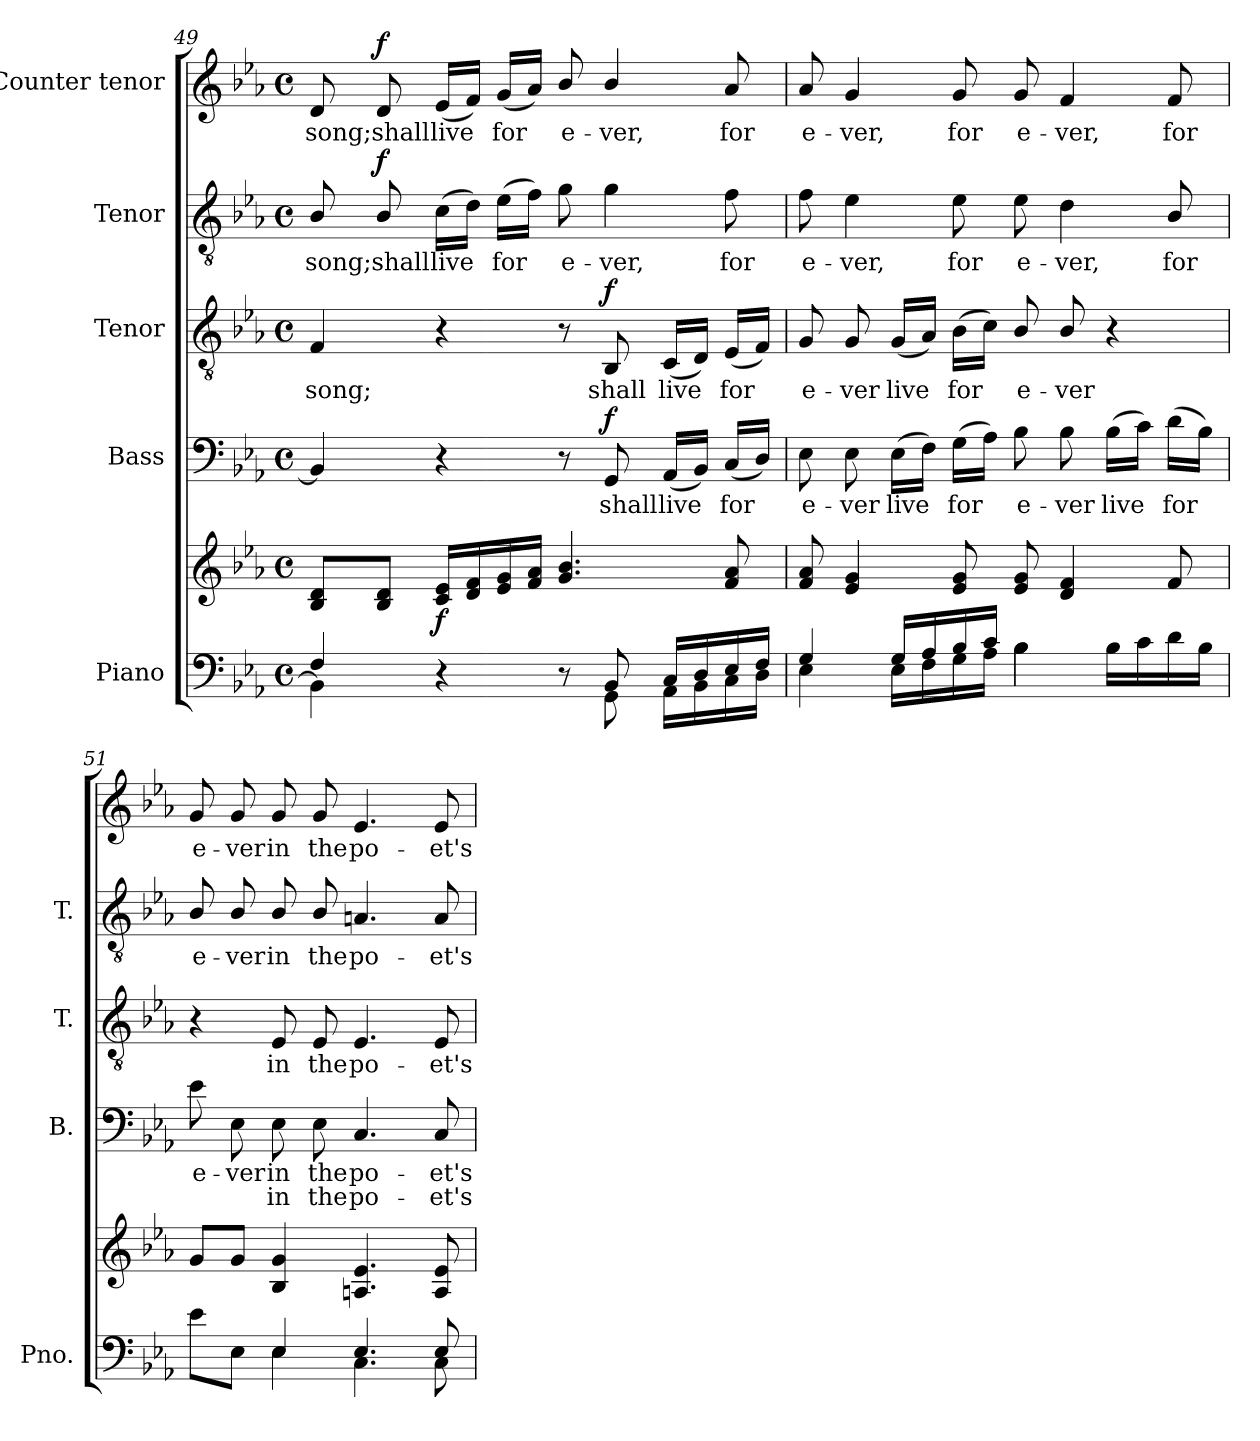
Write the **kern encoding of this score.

**kern	**kern	**dynam	**kern	**text	**text	**dynam	**kern	**text	**dynam	**kern	**text	**dynam	**kern	**text	**dynam
*part5	*part5	*part5	*part4	*part4	*part4	*part4	*part3	*part3	*part3	*part2	*part2	*part2	*part1	*part1	*part1
*staff6	*staff5	*staff5/6	*staff4	*staff4	*staff4	*staff4	*staff3	*staff3	*staff3	*staff2	*staff2	*staff2	*staff1	*staff1	*staff1
*I"Piano	*	*	*I"Bass	*	*	*	*I"Tenor	*	*	*I"Tenor	*	*	*I"Counter tenor	*	*
*I'Pno.	*	*	*I'B.	*	*	*	*I'T.	*	*	*I'T.	*	*	*	*	*
*clefF4	*clefG2	*	*clefF4	*	*	*	*clefGv2	*	*	*clefGv2	*	*	*clefG2	*	*
*	*	*	*	*	*	*	*ITrd7c12	*	*	*ITrd7c12	*	*	*	*	*
*k[b-e-a-]	*k[b-e-a-]	*	*k[b-e-a-]	*	*	*	*k[b-e-a-]	*	*	*k[b-e-a-]	*	*	*k[b-e-a-]	*	*
*E-:	*E-:	*	*E-:	*	*	*	*E-:	*	*	*E-:	*	*	*E-:	*	*
*M4/4	*M4/4	*	*M4/4	*	*	*	*M4/4	*	*	*M4/4	*	*	*M4/4	*	*
*met(c)	*met(c)	*	*met(c)	*	*	*	*met(c)	*	*	*met(c)	*	*	*met(c)	*	*
=49	=49	=49	=49	=49	=49	=49	=49	=49	=49	=49	=49	=49	=49	=49	=49
*^	*	*	*	*	*	*	*	*	*	*	*	*	*	*	*
!	!	!	!	!	!	!	!	!	!LO:LY:b:color=#000000	!	!	!	!	!	!	!
!	!	!	!	!	!	!	!	!	!	!	!	!LO:LY:b:color=#000000	!	!	!	!
!	!	!	!	!	!	!	!	!	!	!	!	!	!	!	!LO:LY:b:color=#000000	!
4Fi/	4BB-i\]	8B-i/ 8diL	.	4BB-i/]	.	.	.	4FFi/	song;	.	8BB-i/	song;	.	8di/	song;	.
!	!	!	!	!	!	!	!	!	!	!	!	!LO:LY:b:color=#000000	!	!	!	!
!	!	!	!	!	!	!	!	!	!	!	!	!	!	!	!LO:LY:b:color=#000000	!
.	.	8B-i/ 8diJ	.	.	.	.	.	.	.	.	8BB-i/	shall	f	8di/	shall	f
!	!	!	!	!	!	!	!	!	!	!	!	!LO:LY:b:color=#000000	!	!	!	!
!	!	!	!	!	!	!	!	!	!	!	!	!	!	!	!LO:LY:b:color=#000000	!
4ryy	4r	16ci/ 16e-iLL	f	4r	.	.	.	4r	.	.	(16Ci\LL	live	.	(16e-i/LL	live	.
.	.	16di/ 16fi	.	.	.	.	.	.	.	.	16Di\JJ)	.	.	16fi/JJ)	.	.
!	!	!	!	!	!	!	!	!	!	!	!	!LO:LY:b:color=#000000	!	!	!	!
!	!	!	!	!	!	!	!	!	!	!	!	!	!	!	!LO:LY:b:color=#000000	!
.	.	16e-i/ 16gi	.	.	.	.	.	.	.	.	(16E-i\LL	for	.	(16gi/LL	for	.
.	.	16fi/ 16a-iJJ	.	.	.	.	.	.	.	.	16Fi\JJ)	.	.	16a-i/JJ)	.	.
!	!	!	!	!	!	!	!	!	!	!	!	!LO:LY:b:color=#000000	!	!	!	!
!	!	!	!	!	!	!	!	!	!	!	!	!	!	!	!LO:LY:b:color=#000000	!
8ryy	8r	4.gi/ 4.b-i	.	8r	.	.	.	8r	.	.	8Gi\	e-	.	8b-i/	e-	.
!	!	!	!	!	!LO:LY:b:color=#000000	!	!	!	!	!	!	!	!	!	!	!
!	!	!	!	!	!	!	!	!	!LO:LY:b:color=#000000	!	!	!	!	!	!	!
!	!	!	!	!	!	!	!	!	!	!	!	!LO:LY:b:color=#000000	!	!	!	!
!	!	!	!	!	!	!	!	!	!	!	!	!	!	!	!LO:LY:b:color=#000000	!
8BB-i/	8GGi\	.	.	8GGi/	shall	.	f	8BBB-i/	shall	f	4Gi\	-ver,	.	4b-i/	-ver,	.
!	!	!	!	!	!LO:LY:b:color=#000000	!	!	!	!	!	!	!	!	!	!	!
!	!	!	!	!	!	!	!	!	!LO:LY:b:color=#000000	!	!	!	!	!	!	!
16Ci/LL	16AA-i\LL	.	.	(16AA-i/LL	live	.	.	(16CCi/LL	live	.	.	.	.	.	.	.
16Di/	16BB-i\	.	.	16BB-i/JJ)	.	.	.	16DDi/JJ)	.	.	.	.	.	.	.	.
!	!	!	!	!	!LO:LY:b:color=#000000	!	!	!	!	!	!	!	!	!	!	!
!	!	!	!	!	!	!	!	!	!LO:LY:b:color=#000000	!	!	!	!	!	!	!
!	!	!	!	!	!	!	!	!	!	!	!	!LO:LY:b:color=#000000	!	!	!	!
!	!	!	!	!	!	!	!	!	!	!	!	!	!	!	!LO:LY:b:color=#000000	!
16E-i/	16Ci\	8fi/ 8a-i	.	(16Ci/LL	for	.	.	(16EE-i/LL	for	.	8Fi\	for	.	8a-i/	for	.
16Fi/JJ	16Di\JJ	.	.	16Di/JJ)	.	.	.	16FFi/JJ)	.	.	.	.	.	.	.	.
!!LO:PB:g=z
=50	=50	=50	=50	=50	=50	=50	=50	=50	=50	=50	=50	=50	=50	=50	=50	=50
!	!	!	!	!	!LO:LY:b:color=#000000	!	!	!	!	!	!	!	!	!	!	!
!	!	!	!	!	!	!	!	!	!LO:LY:b:color=#000000	!	!	!	!	!	!	!
!	!	!	!	!	!	!	!	!	!	!	!	!LO:LY:b:color=#000000	!	!	!	!
!	!	!	!	!	!	!	!	!	!	!	!	!	!	!	!LO:LY:b:color=#000000	!
4Gi/	4E-i\	8fi/ 8a-i	.	8E-i\	e-	.	.	8GGi/	e-	.	8Fi\	e-	.	8a-i/	e-	.
!	!	!	!	!	!LO:LY:b:color=#000000	!	!	!	!	!	!	!	!	!	!	!
!	!	!	!	!	!	!	!	!	!LO:LY:b:color=#000000	!	!	!	!	!	!	!
!	!	!	!	!	!	!	!	!	!	!	!	!LO:LY:b:color=#000000	!	!	!	!
!	!	!	!	!	!	!	!	!	!	!	!	!	!	!	!LO:LY:b:color=#000000	!
.	.	4e-i/ 4gi	.	8E-i\	-ver	.	.	8GGi/	-ver	.	4E-i\	-ver,	.	4gi/	-ver,	.
!	!	!	!	!	!LO:LY:b:color=#000000	!	!	!	!	!	!	!	!	!	!	!
!	!	!	!	!	!	!	!	!	!LO:LY:b:color=#000000	!	!	!	!	!	!	!
16Gi/LL	16E-i\LL	.	.	(16E-i\LL	live	.	.	(16GGi/LL	live	.	.	.	.	.	.	.
16A-i/	16Fi\	.	.	16Fi\JJ)	.	.	.	16AA-i/JJ)	.	.	.	.	.	.	.	.
!	!	!	!	!	!LO:LY:b:color=#000000	!	!	!	!	!	!	!	!	!	!	!
!	!	!	!	!	!	!	!	!	!LO:LY:b:color=#000000	!	!	!	!	!	!	!
!	!	!	!	!	!	!	!	!	!	!	!	!LO:LY:b:color=#000000	!	!	!	!
!	!	!	!	!	!	!	!	!	!	!	!	!	!	!	!LO:LY:b:color=#000000	!
16B-i/	16Gi\	8e-i/ 8gi	.	(16Gi\LL	for	.	.	(16BB-i\LL	for	.	8E-i\	for	.	8gi/	for	.
16ci/JJ	16A-i\JJ	.	.	16A-i\JJ)	.	.	.	16Ci\JJ)	.	.	.	.	.	.	.	.
!	!	!	!	!	!LO:LY:b:color=#000000	!	!	!	!	!	!	!	!	!	!	!
!	!	!	!	!	!	!	!	!	!LO:LY:b:color=#000000	!	!	!	!	!	!	!
!	!	!	!	!	!	!	!	!	!	!	!	!LO:LY:b:color=#000000	!	!	!	!
!	!	!	!	!	!	!	!	!	!	!	!	!	!	!	!LO:LY:b:color=#000000	!
4B-i\	4B-i\	8e-i/ 8gi	.	8B-i\	e-	.	.	8BB-i/	e-	.	8E-i\	e-	.	8gi/	e-	.
!	!	!	!	!	!LO:LY:b:color=#000000	!	!	!	!	!	!	!	!	!	!	!
!	!	!	!	!	!	!	!	!	!LO:LY:b:color=#000000	!	!	!	!	!	!	!
!	!	!	!	!	!	!	!	!	!	!	!	!LO:LY:b:color=#000000	!	!	!	!
!	!	!	!	!	!	!	!	!	!	!	!	!	!	!	!LO:LY:b:color=#000000	!
.	.	4di/ 4fi	.	8B-i\	-ver	.	.	8BB-i/	-ver	.	4Di\	-ver,	.	4fi/	-ver,	.
!	!	!	!	!	!LO:LY:b:color=#000000	!	!	!	!	!	!	!	!	!	!	!
4ryy	16B-i\LL	.	.	(16B-i\LL	live	.	.	4r	.	.	.	.	.	.	.	.
.	16ci\	.	.	16ci\JJ)	.	.	.	.	.	.	.	.	.	.	.	.
!	!	!	!	!	!LO:LY:b:color=#000000	!	!	!	!	!	!	!	!	!	!	!
!	!	!	!	!	!	!	!	!	!	!	!	!LO:LY:b:color=#000000	!	!	!	!
!	!	!	!	!	!	!	!	!	!	!	!	!	!	!	!LO:LY:b:color=#000000	!
.	16di\	8fi/	.	(16di\LL	for	.	.	.	.	.	8BB-i/	for	.	8fi/	for	.
.	16B-i\JJ	.	.	16B-i\JJ)	.	.	.	.	.	.	.	.	.	.	.	.
=51	=51	=51	=51	=51	=51	=51	=51	=51	=51	=51	=51	=51	=51	=51	=51	=51
!	!	!	!	!	!LO:LY:b:color=#000000	!	!	!	!	!	!	!	!	!	!	!
!	!	!	!	!	!	!	!	!	!	!	!	!LO:LY:b:color=#000000	!	!	!	!
!	!	!	!	!	!	!	!	!	!	!	!	!	!	!	!LO:LY:b:color=#000000	!
4ryy	8e-i\L	8gi/L	.	8e-i\	e-	.	.	4r	.	.	8BB-i/	e-	.	8gi/	e-	.
!	!	!	!	!	!LO:LY:b:color=#000000	!	!	!	!	!	!	!	!	!	!	!
!	!	!	!	!	!	!	!	!	!	!	!	!LO:LY:b:color=#000000	!	!	!	!
!	!	!	!	!	!	!	!	!	!	!	!	!	!	!	!LO:LY:b:color=#000000	!
.	8E-i\J	8gi/J	.	8E-i\	-ver	.	.	.	.	.	8BB-i/	-ver	.	8gi/	-ver	.
!	!	!	!	!	!LO:LY:b:color=#000000	!LO:LY:b:color=#000000	!	!	!	!	!	!	!	!	!	!
!	!	!	!	!	!	!	!	!	!LO:LY:b:color=#000000	!	!	!	!	!	!	!
!	!	!	!	!	!	!	!	!	!	!	!	!LO:LY:b:color=#000000	!	!	!	!
!	!	!	!	!	!	!	!	!	!	!	!	!	!	!	!LO:LY:b:color=#000000	!
4E-i/	4E-i\	4B-i/ 4gi	.	8E-i\	in	in	.	8EE-i/	in	.	8BB-i/	in	.	8gi/	in	.
!	!	!	!	!	!LO:LY:b:color=#000000	!LO:LY:b:color=#000000	!	!	!	!	!	!	!	!	!	!
!	!	!	!	!	!	!	!	!	!LO:LY:b:color=#000000	!	!	!	!	!	!	!
!	!	!	!	!	!	!	!	!	!	!	!	!LO:LY:b:color=#000000	!	!	!	!
!	!	!	!	!	!	!	!	!	!	!	!	!	!	!	!LO:LY:b:color=#000000	!
.	.	.	.	8E-i\	the	the	.	8EE-i/	the	.	8BB-i/	the	.	8gi/	the	.
!	!	!	!	!	!LO:LY:b:color=#000000	!LO:LY:b:color=#000000	!	!	!	!	!	!	!	!	!	!
!	!	!	!	!	!	!	!	!	!LO:LY:b:color=#000000	!	!	!	!	!	!	!
!	!	!	!	!	!	!	!	!	!	!	!	!LO:LY:b:color=#000000	!	!	!	!
!	!	!	!	!	!	!	!	!	!	!	!	!	!	!	!LO:LY:b:color=#000000	!
4.E-i/	4.Ci\	4.Ani/ 4.e-i	.	4.Ci/	po-	-po-	.	4.EE-i/	po-	.	4.AAni/	po-	.	4.e-i/	po-	.
!	!	!	!	!	!LO:LY:b:color=#000000	!LO:LY:b:color=#000000	!	!	!	!	!	!	!	!	!	!
!	!	!	!	!	!	!	!	!	!LO:LY:b:color=#000000	!	!	!	!	!	!	!
!	!	!	!	!	!	!	!	!	!	!	!	!LO:LY:b:color=#000000	!	!	!	!
!	!	!	!	!	!	!	!	!	!	!	!	!	!	!	!LO:LY:b:color=#000000	!
8E-i/	8Ci\	8Ai/ 8e-i	.	8Ci/	-et's	et's	.	8EE-i/	-et's	.	8AAi/	-et's	.	8e-i/	-et's	.
*v	*v	*	*	*	*	*	*	*	*	*	*	*	*	*	*	*
=	=	=	=	=	=	=	=	=	=	=	=	=	=	=	=
*-	*-	*-	*-	*-	*-	*-	*-	*-	*-	*-	*-	*-	*-	*-	*-
